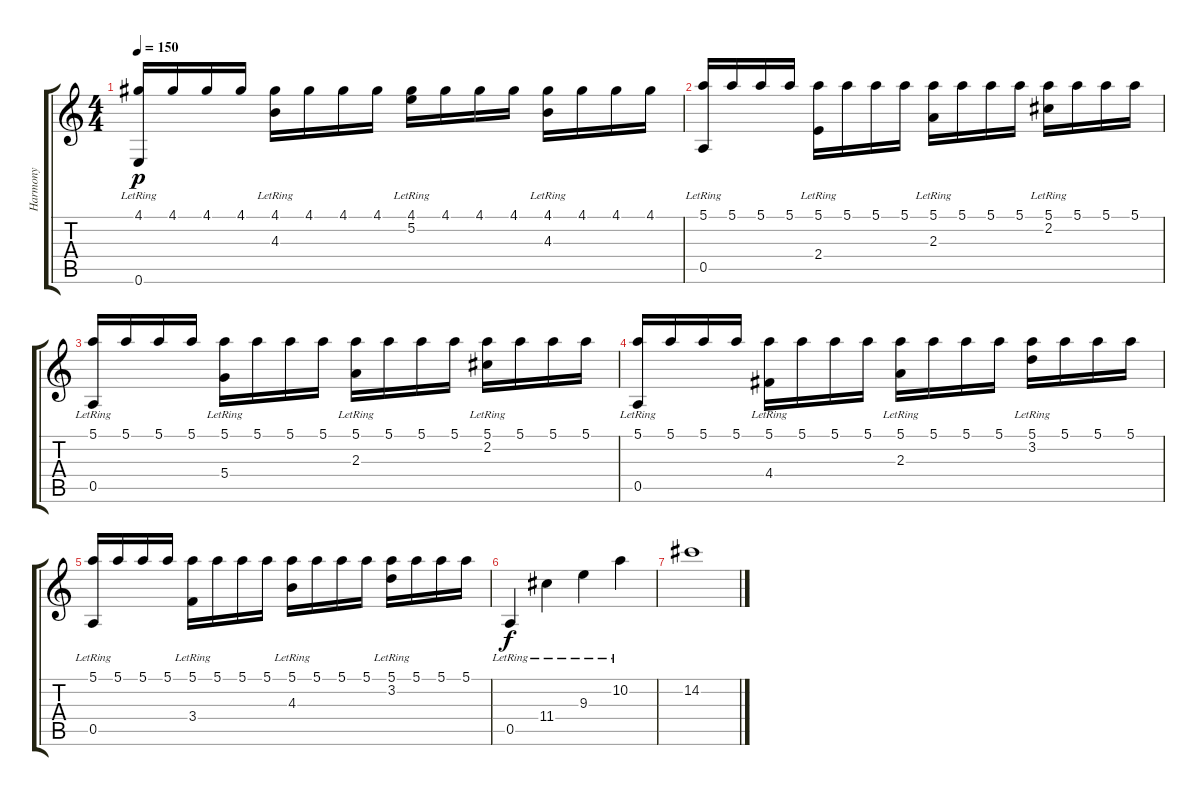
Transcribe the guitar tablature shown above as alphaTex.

\track ("Harmony" "Harmony") {instrument acousticguitarnylon}
\staff {score tabs}
\tuning (E4 B3 G3 D3 A2 E2) {hide}
\ts (4 4)
\tempo 150
\clef g2
\ks c
(4.1 0.6{lr}).16{dy p} 4.1.16 4.1.16 4.1.16 (4.1 4.3{lr}).16 4.1.16 4.1.16 4.1.16 (4.1 5.2{lr}).16 4.1.16 4.1.16 4.1.16 (4.1 4.3{lr}).16 4.1.16 4.1.16 4.1.16 |
(5.1 0.5{lr}).16 5.1.16 5.1.16 5.1.16 (5.1 2.4{lr}).16 5.1.16 5.1.16 5.1.16 (5.1 2.3{lr}).16 5.1.16 5.1.16 5.1.16 (5.1 2.2{lr}).16 5.1.16 5.1.16 5.1.16 |
(5.1 0.5{lr}).16 5.1.16 5.1.16 5.1.16 (5.1 5.4{lr}).16 5.1.16 5.1.16 5.1.16 (5.1 2.3{lr}).16 5.1.16 5.1.16 5.1.16 (5.1 2.2{lr}).16 5.1.16 5.1.16 5.1.16 |
(5.1 0.5{lr}).16 5.1.16 5.1.16 5.1.16 (5.1 4.4{lr}).16 5.1.16 5.1.16 5.1.16 (5.1 2.3{lr}).16 5.1.16 5.1.16 5.1.16 (5.1 3.2{lr}).16 5.1.16 5.1.16 5.1.16 |
(5.1 0.5{lr}).16 5.1.16 5.1.16 5.1.16 (5.1 3.4{lr}).16 5.1.16 5.1.16 5.1.16 (5.1 4.3{lr}).16 5.1.16 5.1.16 5.1.16 (5.1 3.2{lr}).16 5.1.16 5.1.16 5.1.16 |
0.5{lr}.4{dy f} 11.4{lr}.4 9.3{lr}.4 10.2{lr}.4 |
14.2.1
